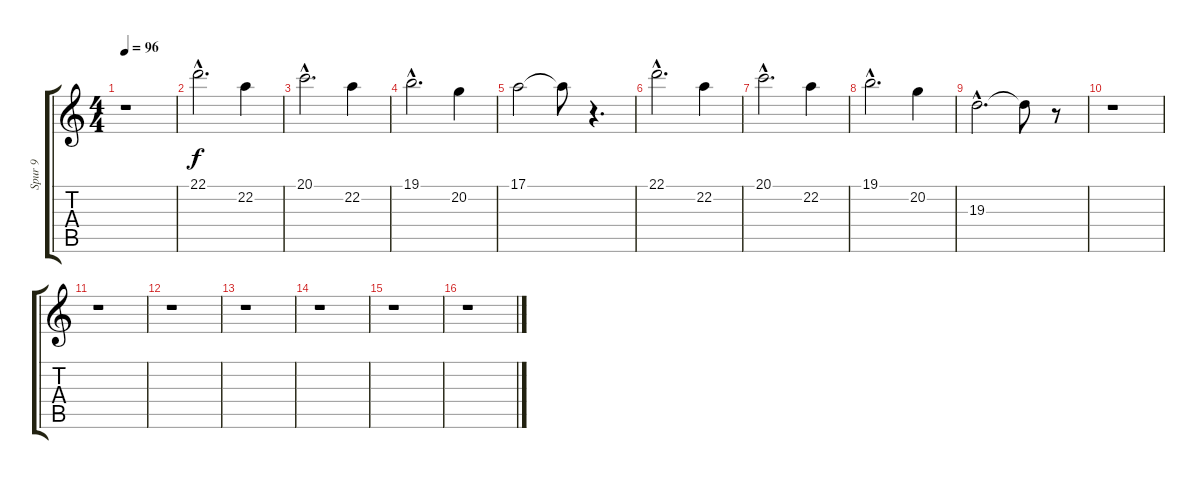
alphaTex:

\track ("Spur 9" "Spur 9") {instrument whistle}
\staff {score tabs}
\tuning (E4 B3 G3 D3 A2 E2) {hide}
\ts (4 4)
\tempo 96
\clef g2
\ks c
r.1{dy f instrument whistle} |
22.1{hac}.2{d} 22.2.4 |
20.1{hac}.2{d} 22.2.4 |
19.1{hac}.2{d} 20.2.4 |
17.1.2 17.1{t}.8 r.4{d} |
22.1{hac}.2{d} 22.2.4 |
20.1{hac}.2{d} 22.2.4 |
19.1{hac}.2{d} 20.2.4 |
19.3{hac}.2{d} 19.3{t}.8 r.8 |
r.1 |
r.1 |
r.1 |
r.1 |
r.1 |
r.1 |
r.1
